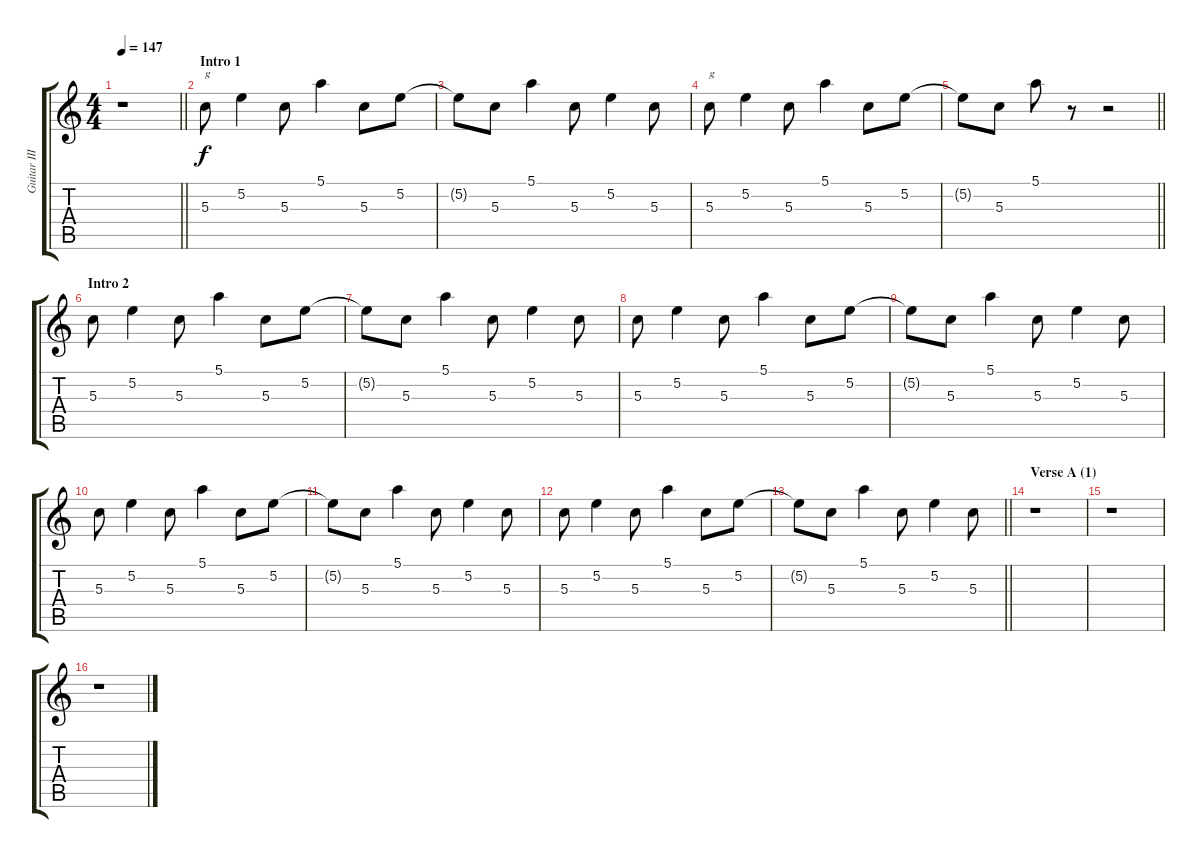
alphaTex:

\track ("Guitar III" "Guitar III") {instrument distortionguitar}
\staff {score tabs}
\tuning (E4 B3 G3 D3 A2 E2) {hide}
\ts (4 4)
\tempo 147
\clef g2
\barLineRight lightlight
\ks aminor
r.1{dy f instrument distortionguitar} |
\section ("" "Intro 1")
5.3.8{txt "g"} 5.2.4 5.3.8 5.1.4 5.3.8 5.2.8 |
5.2{t}.8 5.3.8 5.1.4 5.3.8 5.2.4 5.3.8 |
5.3.8{txt "g"} 5.2.4 5.3.8 5.1.4 5.3.8 5.2.8 |
\barLineRight lightlight
5.2{t}.8 5.3.8 5.1.8 r.8 r.2 |
\section ("" "Intro 2")
5.3.8 5.2.4 5.3.8 5.1.4 5.3.8 5.2.8 |
5.2{t}.8 5.3.8 5.1.4 5.3.8 5.2.4 5.3.8 |
5.3.8 5.2.4 5.3.8 5.1.4 5.3.8 5.2.8 |
5.2{t}.8 5.3.8 5.1.4 5.3.8 5.2.4 5.3.8 |
5.3.8 5.2.4 5.3.8 5.1.4 5.3.8 5.2.8 |
5.2{t}.8 5.3.8 5.1.4 5.3.8 5.2.4 5.3.8 |
5.3.8 5.2.4 5.3.8 5.1.4 5.3.8 5.2.8 |
\barLineRight lightlight
5.2{t}.8 5.3.8 5.1.4 5.3.8 5.2.4 5.3.8 |
\section ("" "Verse A (1)")
r.1 |
r.1 |
r.1
